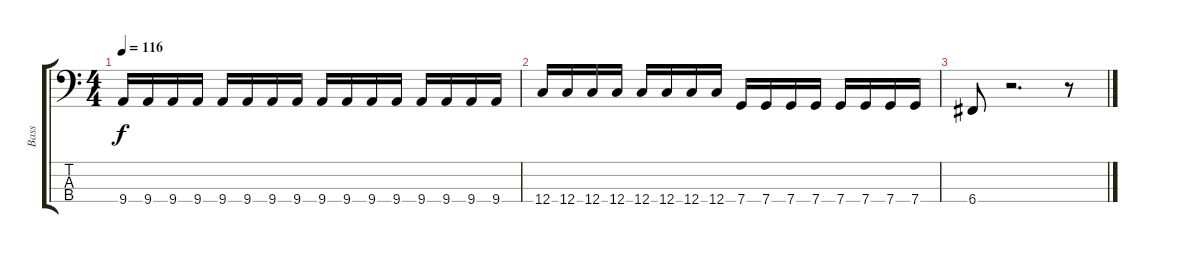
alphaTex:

\track ("Bass" "Bass") {instrument electricbasspick}
\staff {score tabs}
\tuning (F2 C2 G1 C1) {hide}
\ts (4 4)
\tempo 116
\clef f4
\ks c
9.4.16{dy f} 9.4.16 9.4.16 9.4.16 9.4.16 9.4.16 9.4.16 9.4.16 9.4.16 9.4.16 9.4.16 9.4.16 9.4.16 9.4.16 9.4.16 9.4.16 |
12.4.16 12.4.16 12.4.16 12.4.16 12.4.16 12.4.16 12.4.16 12.4.16 7.4.16 7.4.16 7.4.16 7.4.16 7.4.16 7.4.16 7.4.16 7.4.16 |
6.4.8 r.2{d} r.8
